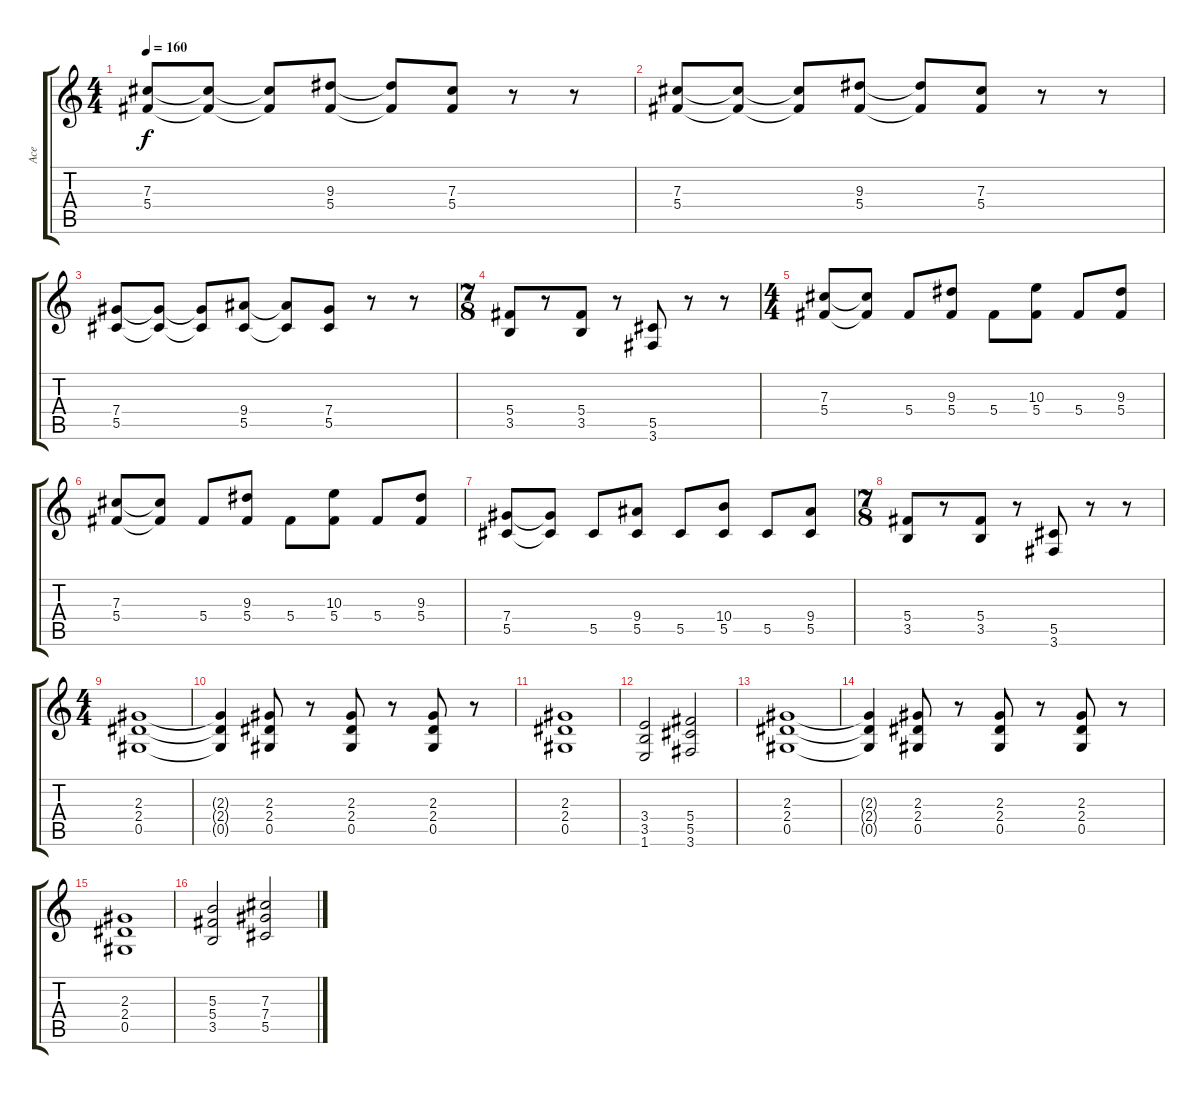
\track ("Ace" "Ace") {instrument distortionguitar}
\staff {score tabs}
\tuning (Eb4 Bb3 Gb3 Db3 Ab2 Eb2) {hide}
\ts (4 4)
\tempo 160
\clef g2
\ks c
(7.3 5.4).8{dy f} (7.3{t} 5.4{t}).8 (7.3{t} 5.4{t}).8 (9.3 5.4).8 (9.3{t} 5.4{t}).8 (7.3 5.4).8 r.8 r.8 |
(7.3 5.4).8 (7.3{t} 5.4{t}).8 (7.3{t} 5.4{t}).8 (9.3 5.4).8 (9.3{t} 5.4{t}).8 (7.3 5.4).8 r.8 r.8 |
(7.4 5.5).8 (7.4{t} 5.5{t}).8 (7.4{t} 5.5{t}).8 (9.4 5.5).8 (9.4{t} 5.5{t}).8 (7.4 5.5).8 r.8 r.8 |
\ts (7 8)
(5.4 3.5).8 r.8 (5.4 3.5).8 r.8 (5.5 3.6).8 r.8 r.8 |
\ts (4 4)
(7.3 5.4).8 (7.3{t} 5.4{t}).8 5.4.8 (9.3 5.4).8 5.4.8 (10.3 5.4).8 5.4.8 (9.3 5.4).8 |
(7.3 5.4).8 (7.3{t} 5.4{t}).8 5.4.8 (9.3 5.4).8 5.4.8 (10.3 5.4).8 5.4.8 (9.3 5.4).8 |
(7.4 5.5).8 (7.4{t} 5.5{t}).8 5.5.8 (9.4 5.5).8 5.5.8 (10.4 5.5).8 5.5.8 (9.4 5.5).8 |
\ts (7 8)
(5.4 3.5).8 r.8 (5.4 3.5).8 r.8 (5.5 3.6).8 r.8 r.8 |
\ts (4 4)
(2.3 2.4 0.5).1 |
(2.3{t} 2.4{t} 0.5{t}).4 (2.3 2.4 0.5).8 r.8 (2.3 2.4 0.5).8 r.8 (2.3 2.4 0.5).8 r.8 |
(2.3 2.4 0.5).1 |
(3.4 3.5 1.6).2 (5.4 5.5 3.6).2 |
(2.3 2.4 0.5).1 |
(2.3{t} 2.4{t} 0.5{t}).4 (2.3 2.4 0.5).8 r.8 (2.3 2.4 0.5).8 r.8 (2.3 2.4 0.5).8 r.8 |
(2.3 2.4 0.5).1 |
(5.3 5.4 3.5).2 (7.3 7.4 5.5).2
